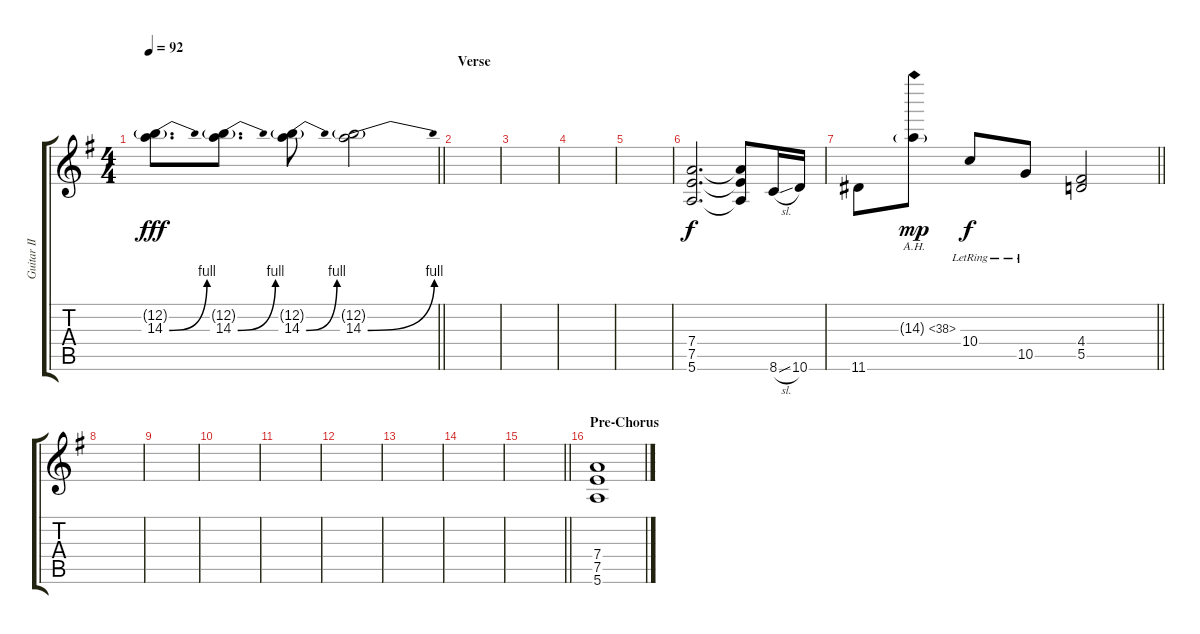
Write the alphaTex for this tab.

\track ("Guitar II" "Guitar II") {instrument distortionguitar}
\staff {score tabs}
\tuning (E4 B3 G3 D3 A2 E2) {hide}
\ts (4 4)
\tempo 92
\clef g2
\barLineRight lightlight
\ks g
(12.2{g} 14.3{be (bend 0 0 60 4)}).8{d dy fff} (12.2{g} 14.3{be (bend 0 0 60 4)}).8{d} (12.2{g} 14.3{be (bend 0 0 60 4)}).8 (12.2{g} 14.3{be (bend 0 0 60 4)}).2 |
\section ("" "Verse")
|
|
|
|
(7.4 7.5 5.6).2{d dy f} (7.4{t} 7.5{t} 5.6{t}).8 8.6{sl}.16 10.6.16 |
\barLineRight lightlight
11.6.8 14.3{ah 24 g}.8{dy mp} 10.4{lr}.8{dy f} 10.5{lr}.8 (4.4 5.5).2 |
\section ("" "")
|
|
|
|
|
|
|
\barLineRight lightlight
|
\section ("" "Pre-Chorus")
(7.4 7.5 5.6).1
